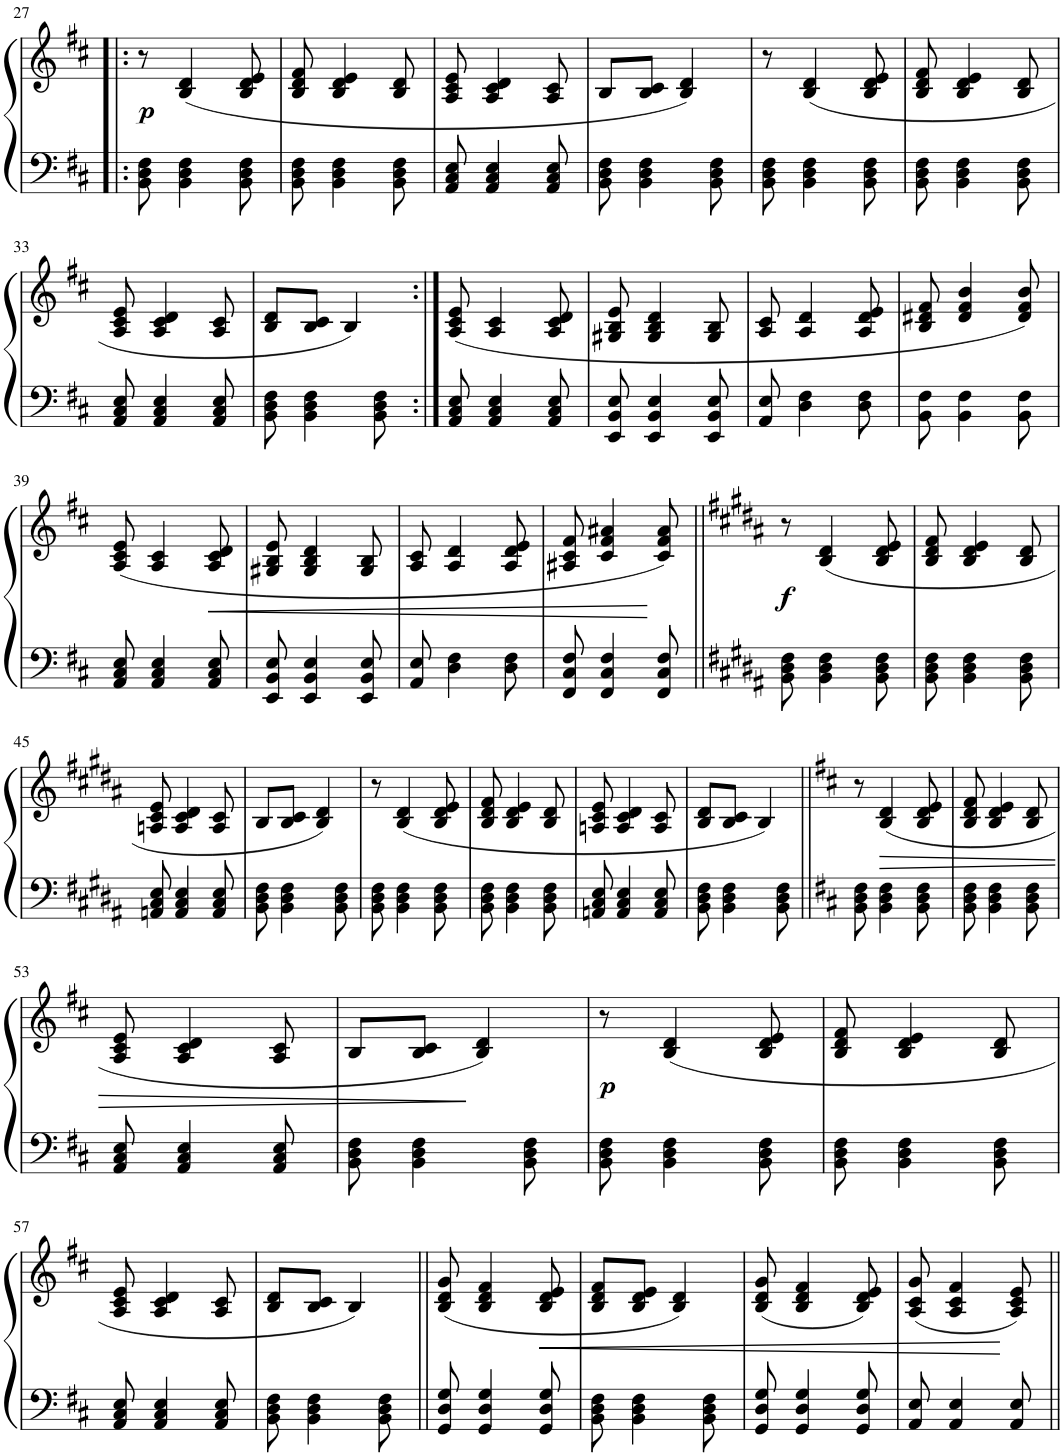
**kern	**kern	**dynam
*part1	*part1	*part1
*staff2	*staff1	*staff1/2
*I"Piano	*	*
*I'Pno.	*	*
!!LO:PB:g=z
*clefF4	*clefG2	*
*k[f#c#]	*k[f#c#]	*
*M2/4	*M2/4	*
=27!|:	=27!|:	=27!|:
!	!	!LO:DY:b
8BB\ 8D\ 8F#\	8r	p
4BB\ 4D\ 4F#\	(<4B/ 4d/	.
8BB\ 8D\ 8F#\	8B/ 8d/ 8e/	.
=28	=28	=28
8BB\ 8D\ 8F#\	8B/ 8d/ 8f#/	.
4BB\ 4D\ 4F#\	4B/ 4d/ 4e/	.
8BB\ 8D\ 8F#\	8B/ 8d/	.
=29	=29	=29
8AA/ 8C#/ 8E/	8A/ 8c#/ 8e/	.
4AA/ 4C#/ 4E/	4A/ 4c#/ 4d/	.
8AA/ 8C#/ 8E/	8A/ 8c#/	.
=30	=30	=30
8BB\ 8D\ 8F#\	8B/L	.
4BB\ 4D\ 4F#\	8B/ 8c#/J	.
.	4B/ 4d/)	.
8BB\ 8D\ 8F#\	.	.
=31	=31	=31
8BB\ 8D\ 8F#\	8r	.
4BB\ 4D\ 4F#\	(<4B/ 4d/	.
8BB\ 8D\ 8F#\	8B/ 8d/ 8e/	.
=32	=32	=32
8BB\ 8D\ 8F#\	8B/ 8d/ 8f#/	.
4BB\ 4D\ 4F#\	4B/ 4d/ 4e/	.
8BB\ 8D\ 8F#\	8B/ 8d/	.
!!LO:LB:g=z
=33	=33	=33
8AA/ 8C#/ 8E/	8A/ 8c#/ 8e/	.
4AA/ 4C#/ 4E/	4A/ 4c#/ 4d/	.
8AA/ 8C#/ 8E/	8A/ 8c#/	.
=34	=34	=34
8BB\ 8D\ 8F#\	8B/ 8d/L	.
4BB\ 4D\ 4F#\	8B/ 8c#/J	.
.	4B/)	.
8BB\ 8D\ 8F#\	.	.
=35:|!	=35:|!	=35:|!
8AA/ 8C#/ 8E/	(<8A/ 8c#/ 8e/	.
4AA/ 4C#/ 4E/	4A/ 4c#/	.
8AA/ 8C#/ 8E/	8A/ 8c#/ 8d/	.
=36	=36	=36
8EE/ 8BB/ 8E/	8G#X/ 8B/ 8e/	.
4EE/ 4BB/ 4E/	4G#/ 4B/ 4d/	.
8EE/ 8BB/ 8E/	8G#/ 8B/	.
=37	=37	=37
8AA/ 8E/	8A/ 8c#/	.
4D\ 4F#\	4A/ 4d/	.
8D\ 8F#\	8A/ 8d/ 8e/	.
=38	=38	=38
8BB\ 8F#\	8B/ 8d#X/ 8f#/	.
4BB\ 4F#\	4d#/ 4f#/ 4b/	.
8BB\ 8F#\	8d#/ 8f#/ 8b/)	.
!!LO:LB:g=z
=39	=39	=39
8AA/ 8C#/ 8E/	(<8A/ 8c#/ 8e/	.
4AA/ 4C#/ 4E/	4A/ 4c#/	.
!	!	!LO:HP:b
8AA/ 8C#/ 8E/	8A/ 8c#/ 8d/	<
=40	=40	=40
8EE/ 8BB/ 8E/	8G#X/ 8B/ 8e/	.
4EE/ 4BB/ 4E/	4G#/ 4B/ 4d/	.
8EE/ 8BB/ 8E/	8G#/ 8B/	.
=41	=41	=41
8AA/ 8E/	8A/ 8c#/	.
4D\ 4F#\	4A/ 4d/	.
8D\ 8F#\	8A/ 8d/ 8e/	.
=42	=42	=42
8FF#/ 8C#/ 8F#/	8A#X/ 8c#/ 8f#/	.
4FF#/ 4C#/ 4F#/	4c#/ 4f#/ 4a#X/	.
8FF#/ 8C#/ 8F#/	8c#/ 8f#/ 8a#/)	[
=43||	=43||	=43||
*k[f#c#g#d#a#]	*k[f#c#g#d#a#]	*
!	!	!LO:DY:b
8BB\ 8D#\ 8F#\	8r	f
4BB\ 4D#\ 4F#\	(<4B/ 4d#/	.
8BB\ 8D#\ 8F#\	8B/ 8d#/ 8e/	.
=44	=44	=44
8BB\ 8D#\ 8F#\	8B/ 8d#/ 8f#/	.
4BB\ 4D#\ 4F#\	4B/ 4d#/ 4e/	.
8BB\ 8D#\ 8F#\	8B/ 8d#/	.
!!LO:LB:g=z
=45	=45	=45
8AAn/ 8C#/ 8E/	8An/ 8c#/ 8e/	.
4AA/ 4C#/ 4E/	4A/ 4c#/ 4d#/	.
8AA/ 8C#/ 8E/	8A/ 8c#/	.
=46	=46	=46
8BB\ 8D#\ 8F#\	8B/L	.
4BB\ 4D#\ 4F#\	8B/ 8c#/J	.
.	4B/ 4d#/)	.
8BB\ 8D#\ 8F#\	.	.
=47	=47	=47
8BB\ 8D#\ 8F#\	8r	.
4BB\ 4D#\ 4F#\	(<4B/ 4d#/	.
8BB\ 8D#\ 8F#\	8B/ 8d#/ 8e/	.
=48	=48	=48
8BB\ 8D#\ 8F#\	8B/ 8d#/ 8f#/	.
4BB\ 4D#\ 4F#\	4B/ 4d#/ 4e/	.
8BB\ 8D#\ 8F#\	8B/ 8d#/	.
=49	=49	=49
8AAn/ 8C#/ 8E/	8An/ 8c#/ 8e/	.
4AA/ 4C#/ 4E/	4A/ 4c#/ 4d#/	.
8AA/ 8C#/ 8E/	8A/ 8c#/	.
=50	=50	=50
8BB\ 8D#\ 8F#\	8B/ 8d#/L	.
4BB\ 4D#\ 4F#\	8B/ 8c#/J	.
.	4B/)	.
8BB\ 8D#\ 8F#\	.	.
=51||	=51||	=51||
*k[f#c#]	*k[f#c#]	*
8BB\ 8D\ 8F#\	8r	.
!	!	!LO:HP:b
4BB\ 4D\ 4F#\	(<4B/ 4d/	>
8BB\ 8D\ 8F#\	8B/ 8d/ 8e/	.
=52	=52	=52
8BB\ 8D\ 8F#\	8B/ 8d/ 8f#/	.
4BB\ 4D\ 4F#\	4B/ 4d/ 4e/	.
8BB\ 8D\ 8F#\	8B/ 8d/	.
!!LO:LB:g=z
=53	=53	=53
8AA/ 8C#/ 8E/	8A/ 8c#/ 8e/	.
4AA/ 4C#/ 4E/	4A/ 4c#/ 4d/	.
8AA/ 8C#/ 8E/	8A/ 8c#/	.
=54	=54	=54
8BB\ 8D\ 8F#\	8B/L	.
4BB\ 4D\ 4F#\	8B/ 8c#/J	.
.	4B/ 4d/)	]
8BB\ 8D\ 8F#\	.	.
=55	=55	=55
!	!	!LO:DY:b
8BB\ 8D\ 8F#\	8r	p
4BB\ 4D\ 4F#\	(<4B/ 4d/	.
8BB\ 8D\ 8F#\	8B/ 8d/ 8e/	.
=56	=56	=56
8BB\ 8D\ 8F#\	8B/ 8d/ 8f#/	.
4BB\ 4D\ 4F#\	4B/ 4d/ 4e/	.
8BB\ 8D\ 8F#\	8B/ 8d/	.
!!LO:LB:g=z
=57	=57	=57
8AA/ 8C#/ 8E/	8A/ 8c#/ 8e/	.
4AA/ 4C#/ 4E/	4A/ 4c#/ 4d/	.
8AA/ 8C#/ 8E/	8A/ 8c#/	.
=58	=58	=58
8BB\ 8D\ 8F#\	8B/ 8d/L	.
4BB\ 4D\ 4F#\	8B/ 8c#/J	.
.	4B/)	.
8BB\ 8D\ 8F#\	.	.
=59||	=59||	=59||
8GG/ 8D/ 8G/	(<8B/ 8d/ 8g/	.
4GG/ 4D/ 4G/	4B/ 4d/ 4f#/	.
!	!	!LO:HP:b
8GG/ 8D/ 8G/	8B/ 8d/ 8e/	<
=60	=60	=60
8BB\ 8D\ 8F#\	8B/ 8d/ 8f#/L	.
4BB\ 4D\ 4F#\	8B/ 8d/ 8e/J	.
.	4B/ 4d/)	.
8BB\ 8D\ 8F#\	.	.
=61	=61	=61
8GG/ 8D/ 8G/	(8B/ 8d/ 8g/	.
4GG/ 4D/ 4G/	4B/ 4d/ 4f#/	.
8GG/ 8D/ 8G/	8B/ 8d/ 8e/)	.
=62	=62	=62
8AA/ 8E/	(8A/ 8c#/ 8g/	.
4AA/ 4E/	4A/ 4c#/ 4f#/	.
8AA/ 8E/	8A/ 8c#/ 8e/)	[
=||	=||	=||
*-	*-	*-
